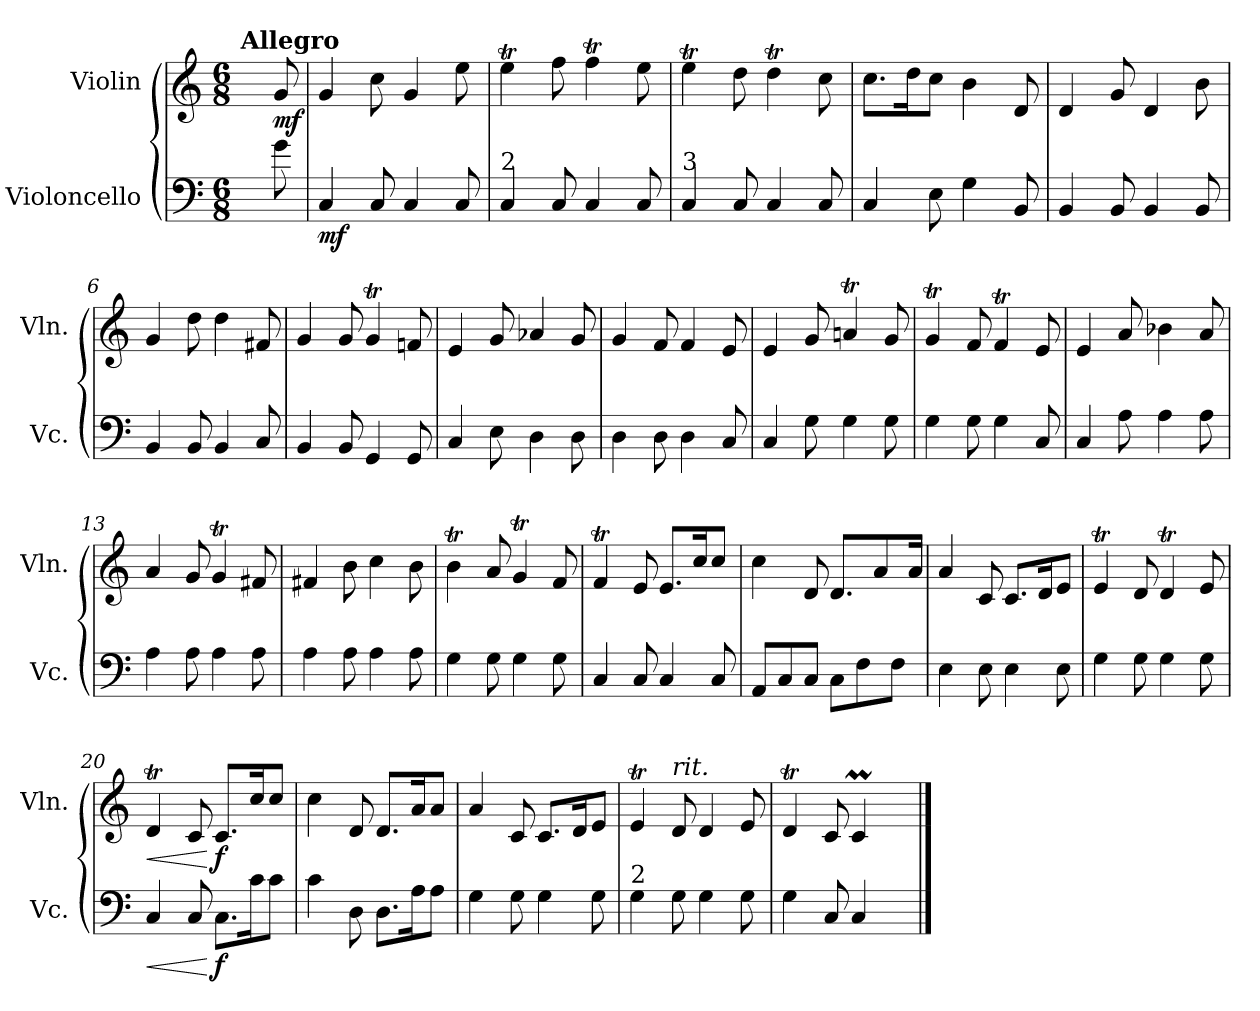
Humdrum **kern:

**kern	**dynam	**kern	**dynam
*part2	*part2	*part1	*part1
*staff2	*staff2	*staff1	*staff1
*I"Violoncello	*	*I"Violin	*
*I'Vc.	*	*I'Vln.	*
*clefF4	*	*clefG2	*
*k[]	*	*k[]	*
*M6/8	*	*M6/8	*
*MM113	*	*MM113	*
=	=	=	=
!	!	!LO:TX:B:t=Allegro	!
8ryy	.	8ryy	.
!	!	!	!LO:DY:b
8g!\	.	8g/	mf
=1	=1	=1	=1
!	!LO:DY:b	!	!
4C/	mf	4g/	.
8C/	.	8cc\	.
4C/	.	4g/	.
8C/	.	8ee\	.
=2	=2	=2	=2
!LO:TX:a:t=2	!	!	!
4C/	.	4eet\	.
8C/	.	8ff\	.
4C/	.	4ffT\	.
8C/	.	8ee\	.
=3	=3	=3	=3
!LO:TX:a:t=3	!	!	!
4C/	.	4eet\	.
8C/	.	8dd\	.
4C/	.	4ddT\	.
8C/	.	8cc\	.
=4	=4	=4	=4
4C/	.	8.cc\L	.
.	.	16dd\K	.
8E\	.	8cc\J	.
4G\	.	4b\	.
8BB/	.	8d/	.
=5	=5	=5	=5
4BB/	.	4d/	.
8BB/	.	8g/	.
4BB/	.	4d/	.
8BB/	.	8b\	.
=6	=6	=6	=6
4BB/	.	4g/	.
8BB/	.	8dd\	.
4BB/	.	4dd\	.
8C/	.	8f#X/	.
!!LO:LB:g=z
=7	=7	=7	=7
4BB/	.	4g/	.
8BB/	.	8g/	.
4GG/	.	4gT/	.
8GG/	.	8fn/	.
=8	=8	=8	=8
4C/	.	4e/	.
8E\	.	8g/	.
4D\	.	4a-X/	.
8D\	.	8g/	.
=9	=9	=9	=9
4D\	.	4g/	.
8D\	.	8f/	.
4D\	.	4f/	.
8C/	.	8e/	.
=10	=10	=10	=10
4C/	.	4e/	.
8G\	.	8g/	.
4G\	.	4anT/	.
8G\	.	8g/	.
=11	=11	=11	=11
4G\	.	4gT/	.
8G\	.	8f/	.
4G\	.	4fT/	.
8C/	.	8e/	.
=12	=12	=12	=12
4C/	.	4e/	.
8A\	.	8a/	.
4A\	.	4b-X\	.
8A\	.	8a/	.
=13	=13	=13	=13
4A\	.	4a/	.
8A\	.	8g/	.
4A\	.	4gT/	.
8A\	.	8f#X/	.
!!LO:LB:g=z
=14	=14	=14	=14
4A\	.	4f#X/	.
8A\	.	8b\	.
4A\	.	4cc\	.
8A\	.	8b\	.
=15	=15	=15	=15
4G\	.	4bt\	.
8G\	.	8a/	.
4G\	.	4gT/	.
8G\	.	8f/	.
=16	=16	=16	=16
4C/	.	4fT/	.
8C/	.	8e/	.
4C/	.	8.e/L	.
.	.	16cc/K	.
8C/	.	8cc/J	.
=17	=17	=17	=17
8AA/L	.	4cc\	.
8C/	.	.	.
8C/J	.	8d/	.
8C\L	.	8.d/L	.
8F\	.	.	.
.	.	8a/	.
8F\J	.	.	.
.	.	16a/Jk	.
=18	=18	=18	=18
4E\	.	4a/	.
8E\	.	8c/	.
4E\	.	8.c/L	.
.	.	16d/K	.
8E\	.	8e/J	.
=19	=19	=19	=19
4G\	.	4et/	.
8G\	.	8d/	.
4G\	.	4dT/	.
8G\	.	8e/	.
=20	=20	=20	=20
!	!LO:HP:b	!	!LO:HP:b
4C/	<	4dT/	<
8C/	.	8c/	.
!	!LO:DY:n=1:b	!	!LO:DY:n=1:b
8.C\L	[ f	8.c/L	[ f
16c\K	.	16cc/K	.
8c\J	.	8cc/J	.
!!LO:LB:g=z
=21	=21	=21	=21
4c\	.	4cc\	.
8D\	.	8d/	.
8.D\L	.	8.d/L	.
16A\K	.	16a/K	.
8A\J	.	8a/J	.
=22	=22	=22	=22
4G\	.	4a/	.
8G\	.	8c/	.
4G\	.	8.c/L	.
.	.	16d/K	.
8G\	.	8e/J	.
=23	=23	=23	=23
!LO:TX:a:t=2	!	!	!
4G\	.	4et/	.
*	*	*MM99	*
!	!	!LO:TX:i:t=rit.	!
8G\	.	8d/	.
4G\	.	4d/	.
*	*	*MM90	*
8G\	.	8e/	.
=24	=24	=24	=24
4G\	.	4dT/	.
*	*	*MM87	*
8C/	.	8c/	.
*	*	*MM66	*
4C/	.	4cM/	.
8ryy	.	8ryy	.
==	==	==	==
*-	*-	*-	*-
